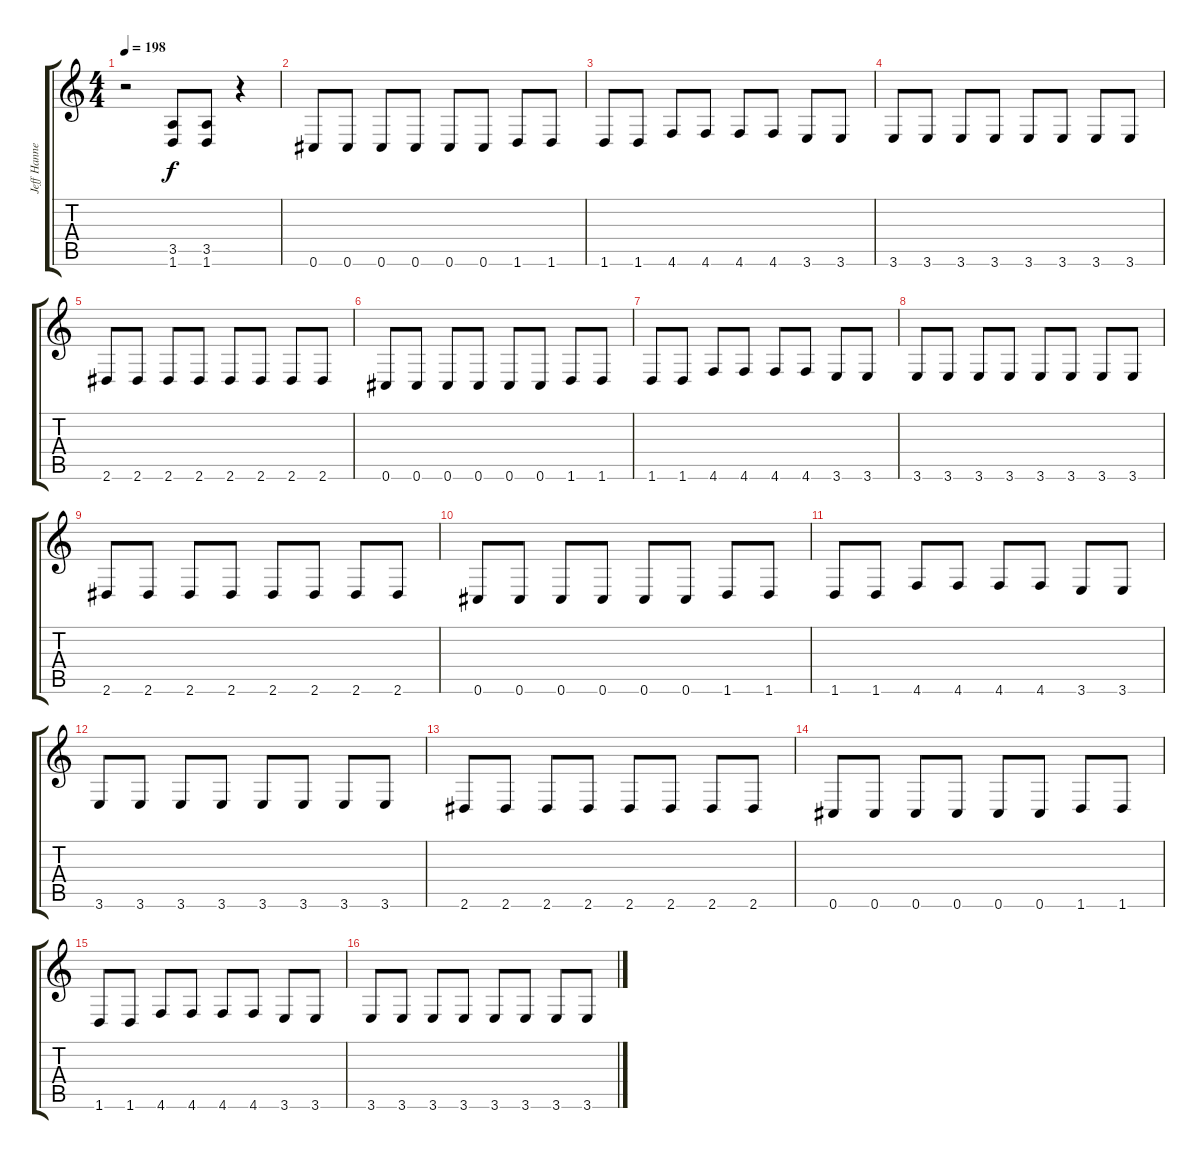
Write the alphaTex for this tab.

\track ("Jeff Hanneman" "Jeff Hanne") {instrument distortionguitar}
\staff {score tabs}
\tuning (Db4 Ab3 E3 B2 Gb2 Db2) {hide}
\ts (4 4)
\tempo 198
\clef g2
\ks c
r.2{dy f instrument distortionguitar} (3.5 1.6).8 (3.5 1.6).8 r.4 |
0.6.8 0.6.8 0.6.8 0.6.8 0.6.8 0.6.8 1.6.8 1.6.8 |
1.6.8 1.6.8 4.6.8 4.6.8 4.6.8 4.6.8 3.6.8 3.6.8 |
3.6.8 3.6.8 3.6.8 3.6.8 3.6.8 3.6.8 3.6.8 3.6.8 |
2.6.8 2.6.8 2.6.8 2.6.8 2.6.8 2.6.8 2.6.8 2.6.8 |
0.6.8 0.6.8 0.6.8 0.6.8 0.6.8 0.6.8 1.6.8 1.6.8 |
1.6.8 1.6.8 4.6.8 4.6.8 4.6.8 4.6.8 3.6.8 3.6.8 |
3.6.8 3.6.8 3.6.8 3.6.8 3.6.8 3.6.8 3.6.8 3.6.8 |
2.6.8 2.6.8 2.6.8 2.6.8 2.6.8 2.6.8 2.6.8 2.6.8 |
0.6.8 0.6.8 0.6.8 0.6.8 0.6.8 0.6.8 1.6.8 1.6.8 |
1.6.8 1.6.8 4.6.8 4.6.8 4.6.8 4.6.8 3.6.8 3.6.8 |
3.6.8 3.6.8 3.6.8 3.6.8 3.6.8 3.6.8 3.6.8 3.6.8 |
2.6.8 2.6.8 2.6.8 2.6.8 2.6.8 2.6.8 2.6.8 2.6.8 |
0.6.8 0.6.8 0.6.8 0.6.8 0.6.8 0.6.8 1.6.8 1.6.8 |
1.6.8 1.6.8 4.6.8 4.6.8 4.6.8 4.6.8 3.6.8 3.6.8 |
3.6.8 3.6.8 3.6.8 3.6.8 3.6.8 3.6.8 3.6.8 3.6.8
